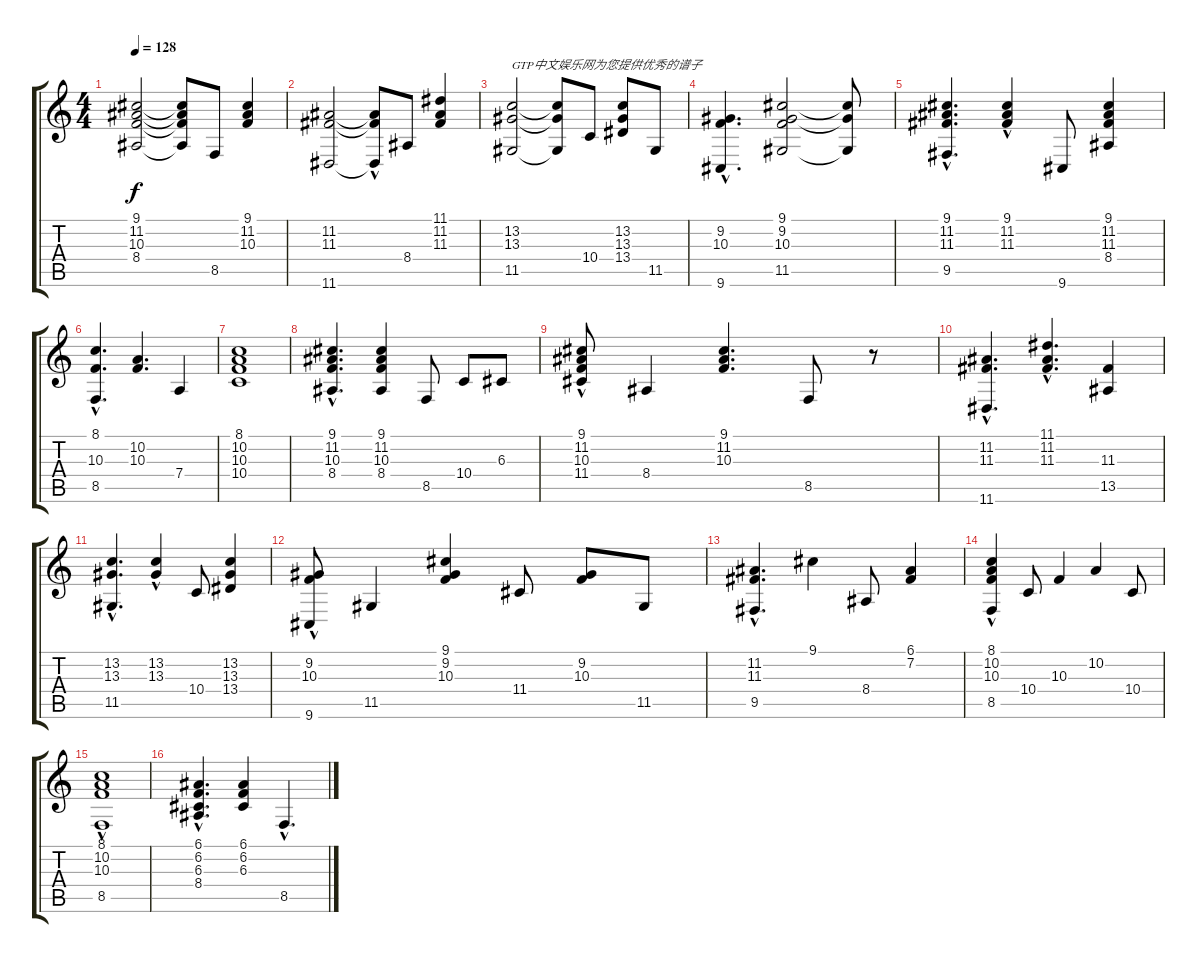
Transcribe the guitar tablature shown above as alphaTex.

\track "" {instrument electricpiano1}
\staff {score tabs}
\tuning (E4 B3 G3 D3 A2 E2) {hide}
\ts (4 4)
\tempo 128
\clef g2
\ks c
(9.1 11.2 10.3 8.4).2{dy f instrument electricpiano1} (9.1{t} 11.2{t} 10.3{t} 8.4{t}).8 8.5.8 (9.1 11.2 10.3).4 |
(11.2 11.3 11.6).2 (11.2{t} 11.3{t} 11.6{hac t}).8 8.4.8 (11.1 11.2 11.3).4 |
(13.2 13.3 11.5).2{txt "GTP中文娱乐网为您提供优秀的谱子"} (13.2{t} 13.3{t} 11.5{t}).8 10.4.8 (13.2 13.3 13.4).8 11.5.8 |
(9.2{hac} 10.3{hac} 9.6{hac}).4{d} (9.1 9.2 10.3 11.5).2 (9.1{t} 9.2{t} 11.5{t}).8 |
(9.1{hac} 11.2{hac} 11.3 9.5).4{d} (9.1{hac} 11.2{hac} 11.3{hac}).4 9.6.8 (9.1 11.2 11.3 8.4).4 |
(8.1 10.3{hac} 8.5).4{d} (10.2 10.3).4{d} 7.4.4 |
(8.1 10.2 10.3 10.4).1 |
(9.1{hac} 11.2{hac} 10.3{hac} 8.4).4{d} (9.1 11.2 10.3 8.4).4 8.5.8 10.4.8 6.3.8 |
(9.1{hac} 11.2{hac} 10.3{hac} 11.4).8 8.4.4 (9.1 11.2 10.3).4{d} 8.5.8 r.8 |
(11.2{hac} 11.3 11.6).4{d} (11.1 11.2 11.3{hac}).4{d} (11.3 13.5).4 |
(13.2{hac} 13.3{hac} 11.5{hac}).4{d} (13.2{hac} 13.3{hac}).4 10.4.8 (13.2 13.3 13.4).4 |
(9.2{hac} 10.3{hac} 9.6).8 11.5.4 (9.1 9.2 10.3).4 11.4.8 (9.2 10.3).8 11.5.8 |
(11.2{hac} 11.3{hac} 9.5{hac}).4{d} 9.1.4 8.4.8 (6.1 7.2).4 |
(8.1{hac} 10.2{hac} 10.3 8.5{hac}).4 10.4.8 10.3.4 10.2.4 10.4.8 |
(8.1 10.2{hac} 10.3{hac} 8.5).1 |
(6.1{hac} 6.2 6.3{hac} 8.4).4{d} (6.1 6.2 6.3).4 8.5{hac}.4{d}
